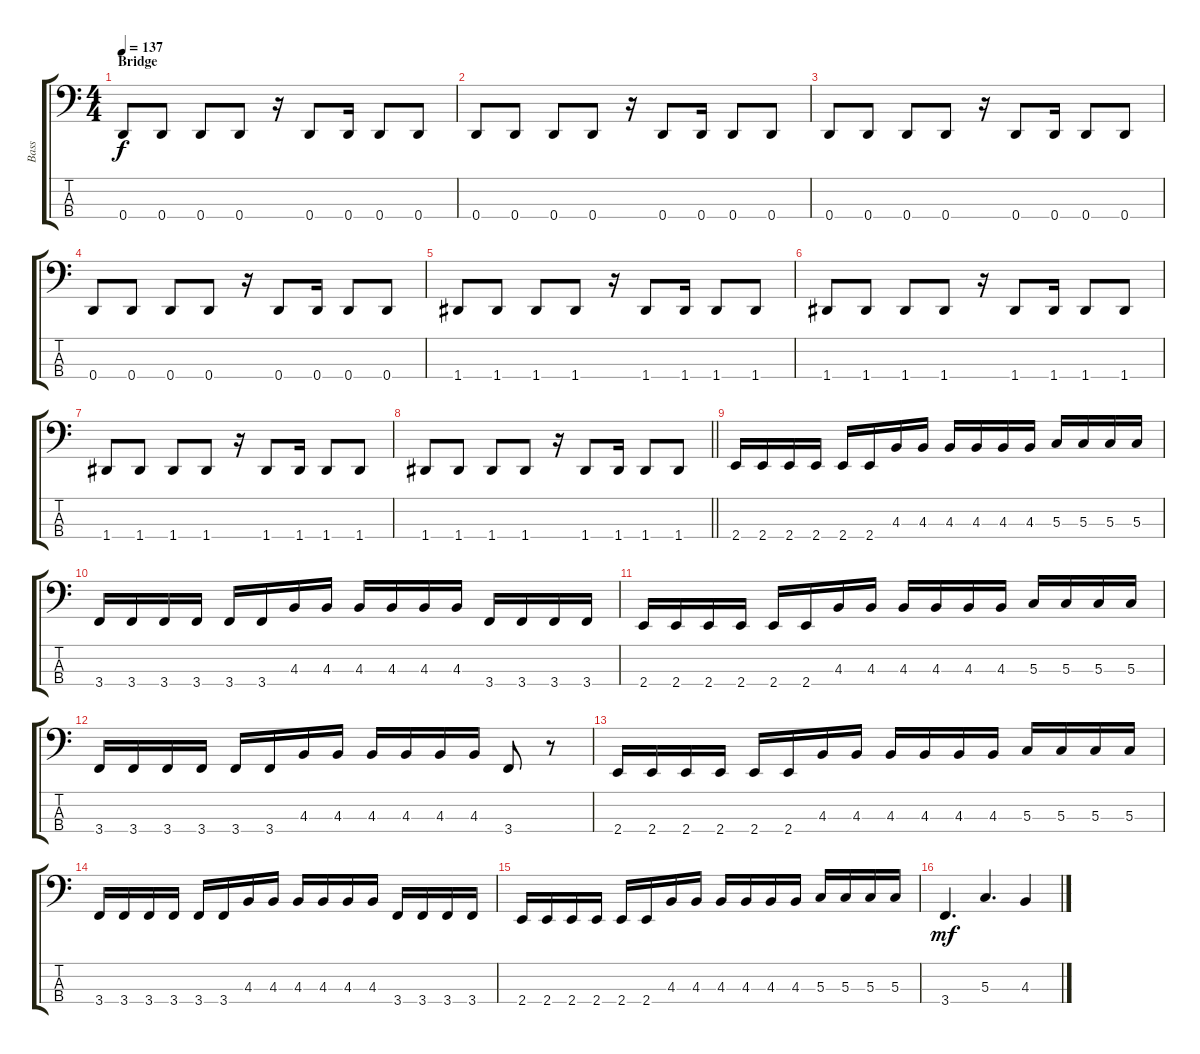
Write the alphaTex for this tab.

\track ("Bass" "Bass") {instrument electricbassfinger}
\staff {score tabs}
\tuning (F2 C2 G1 D1) {hide}
\ts (4 4)
\section ("" "Bridge")
\tempo 137
\clef f4
\ks c
0.4.8{dy f} 0.4.8 0.4.8 0.4.8 r.16 0.4.8 0.4.16 0.4.8 0.4.8 |
0.4.8 0.4.8 0.4.8 0.4.8 r.16 0.4.8 0.4.16 0.4.8 0.4.8 |
0.4.8 0.4.8 0.4.8 0.4.8 r.16 0.4.8 0.4.16 0.4.8 0.4.8 |
0.4.8 0.4.8 0.4.8 0.4.8 r.16 0.4.8 0.4.16 0.4.8 0.4.8 |
1.4.8 1.4.8 1.4.8 1.4.8 r.16 1.4.8 1.4.16 1.4.8 1.4.8 |
1.4.8 1.4.8 1.4.8 1.4.8 r.16 1.4.8 1.4.16 1.4.8 1.4.8 |
1.4.8 1.4.8 1.4.8 1.4.8 r.16 1.4.8 1.4.16 1.4.8 1.4.8 |
\barLineRight lightlight
1.4.8 1.4.8 1.4.8 1.4.8 r.16 1.4.8 1.4.16 1.4.8 1.4.8 |
2.4.16 2.4.16 2.4.16 2.4.16 2.4.16 2.4.16 4.3.16 4.3.16 4.3.16 4.3.16 4.3.16 4.3.16 5.3.16 5.3.16 5.3.16 5.3.16 |
3.4.16 3.4.16 3.4.16 3.4.16 3.4.16 3.4.16 4.3.16 4.3.16 4.3.16 4.3.16 4.3.16 4.3.16 3.4.16 3.4.16 3.4.16 3.4.16 |
2.4.16 2.4.16 2.4.16 2.4.16 2.4.16 2.4.16 4.3.16 4.3.16 4.3.16 4.3.16 4.3.16 4.3.16 5.3.16 5.3.16 5.3.16 5.3.16 |
3.4.16 3.4.16 3.4.16 3.4.16 3.4.16 3.4.16 4.3.16 4.3.16 4.3.16 4.3.16 4.3.16 4.3.16 3.4.8 r.8 |
2.4.16 2.4.16 2.4.16 2.4.16 2.4.16 2.4.16 4.3.16 4.3.16 4.3.16 4.3.16 4.3.16 4.3.16 5.3.16 5.3.16 5.3.16 5.3.16 |
3.4.16 3.4.16 3.4.16 3.4.16 3.4.16 3.4.16 4.3.16 4.3.16 4.3.16 4.3.16 4.3.16 4.3.16 3.4.16 3.4.16 3.4.16 3.4.16 |
2.4.16 2.4.16 2.4.16 2.4.16 2.4.16 2.4.16 4.3.16 4.3.16 4.3.16 4.3.16 4.3.16 4.3.16 5.3.16 5.3.16 5.3.16 5.3.16 |
3.4.4{d dy mf} 5.3.4{d} 4.3.4
